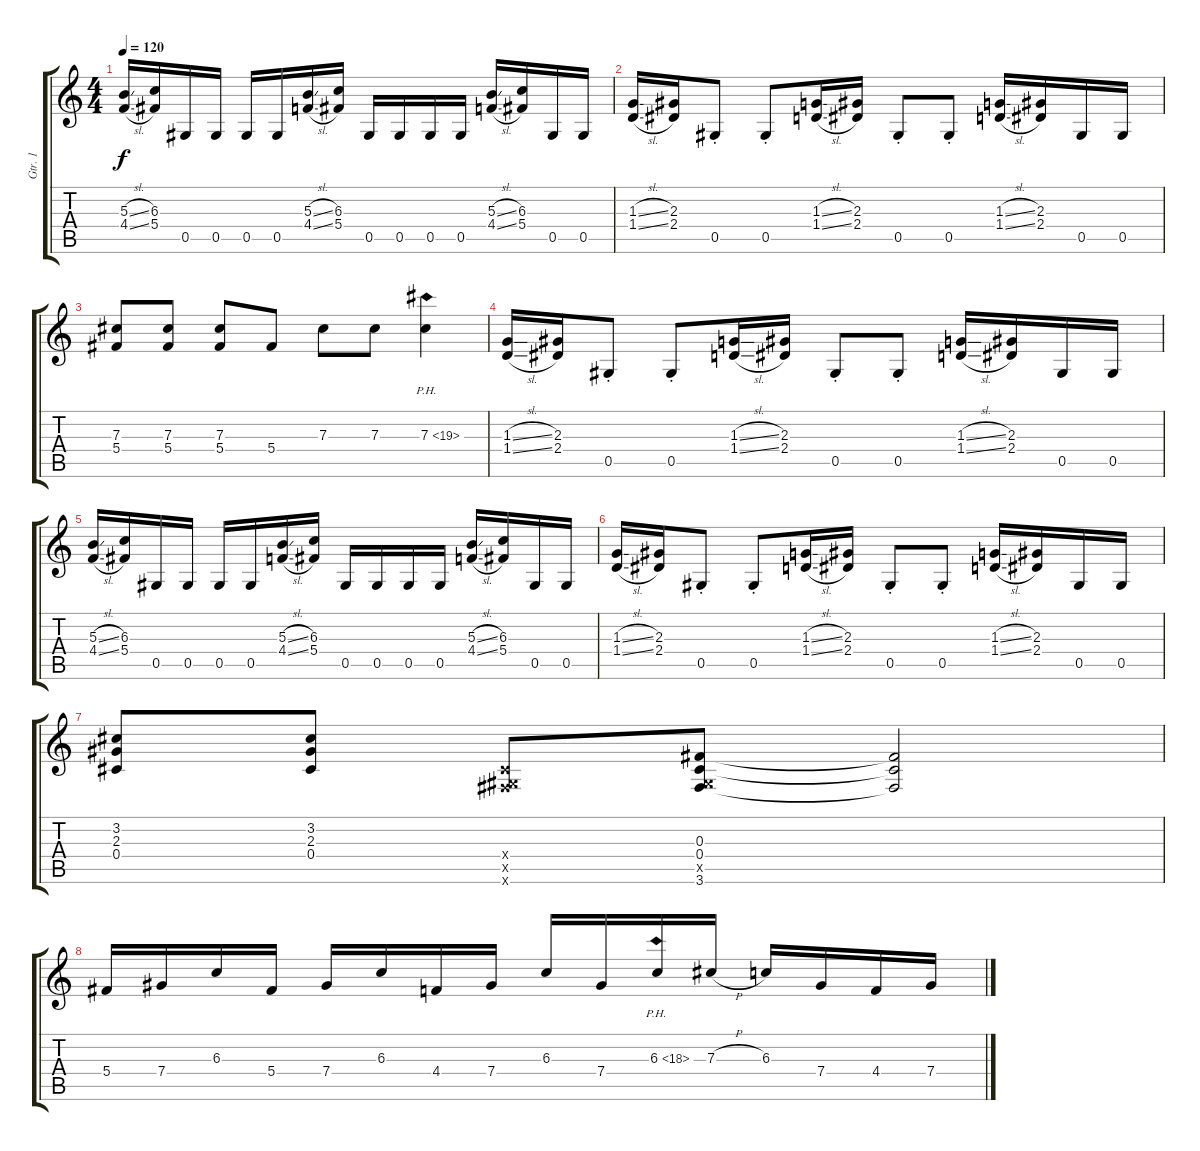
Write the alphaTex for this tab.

\track ("Gtr. 1" "Gtr. 1") {instrument distortionguitar}
\staff {score tabs}
\tuning (Eb4 Bb3 Gb3 Db3 Ab2 Eb2) {hide}
\ts (4 4)
\tempo 120
\clef g2
\ks c
(5.3{sl} 4.4{sl}).16{dy f} (6.3 5.4).16 0.5.16 0.5.16 0.5.16 0.5.16 (5.3{sl} 4.4{sl}).16 (6.3 5.4).16 0.5.16 0.5.16 0.5.16 0.5.16 (5.3{sl} 4.4{sl}).16 (6.3 5.4).16 0.5.16 0.5.16 |
(1.3{sl} 1.4{sl}).16 (2.3 2.4).16 0.5{st}.8 0.5{st}.8 (1.3{sl} 1.4{sl}).16 (2.3 2.4).16 0.5{st}.8 0.5{st}.8 (1.3{sl} 1.4{sl}).16 (2.3 2.4).16 0.5.16 0.5.16 |
(7.3 5.4).8 (7.3 5.4).8 (7.3 5.4).8 5.4.8 7.3.8 7.3.8 7.3{ph 12}.4 |
(1.3{sl} 1.4{sl}).16 (2.3 2.4).16 0.5{st}.8 0.5{st}.8 (1.3{sl} 1.4{sl}).16 (2.3 2.4).16 0.5{st}.8 0.5{st}.8 (1.3{sl} 1.4{sl}).16 (2.3 2.4).16 0.5.16 0.5.16 |
(5.3{sl} 4.4{sl}).16 (6.3 5.4).16 0.5.16 0.5.16 0.5.16 0.5.16 (5.3{sl} 4.4{sl}).16 (6.3 5.4).16 0.5.16 0.5.16 0.5.16 0.5.16 (5.3{sl} 4.4{sl}).16 (6.3 5.4).16 0.5.16 0.5.16 |
(1.3{sl} 1.4{sl}).16 (2.3 2.4).16 0.5{st}.8 0.5{st}.8 (1.3{sl} 1.4{sl}).16 (2.3 2.4).16 0.5{st}.8 0.5{st}.8 (1.3{sl} 1.4{sl}).16 (2.3 2.4).16 0.5.16 0.5.16 |
(3.2 2.3 0.4).8 (3.2 2.3 0.4).8 (0.4{x} 0.5{x} 3.6{x}).8 (0.3 0.4 0.5{x} 3.6).8 (0.3{t} 0.4{t} 3.6{t}).2 |
5.4.16 7.4.16 6.3.16 5.4.16 7.4.16 6.3.16 4.4.16 7.4.16 6.3.16 7.4.16 6.3{ph 12}.16 7.3{h}.16 6.3.16 7.4.16 4.4.16 7.4.16
